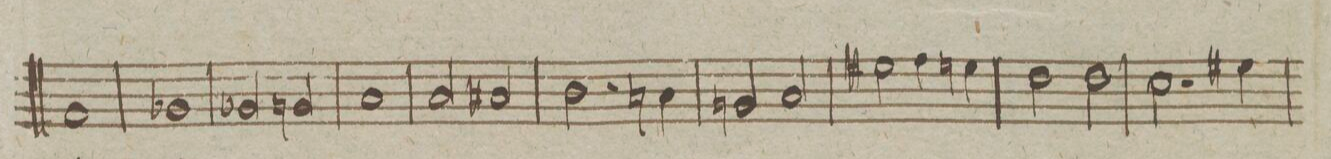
**kern	**dynam
*I"Serpente	*
*clefF4	*
*k[]	*
*met(c|)	*
*M2/2	*
1AA/	.
=166	=166
1BB-X/	.
=167	=167
2BB-X/	.
2BBn/	.
=168	=168
1C/	.
=169	=169
2C/	.
2C#X/	.
=170	=170
2.D\	.
4Cn\	.
=171	=171
2BBn/	.
2C/	.
=172	=172
2G#X\	.
4A\	.
4Gn\	.
=173	=173
2F\	.
2F\	.
=174	=174
2.E\	.
4G#X\	.
=175	=175
*-	*-
